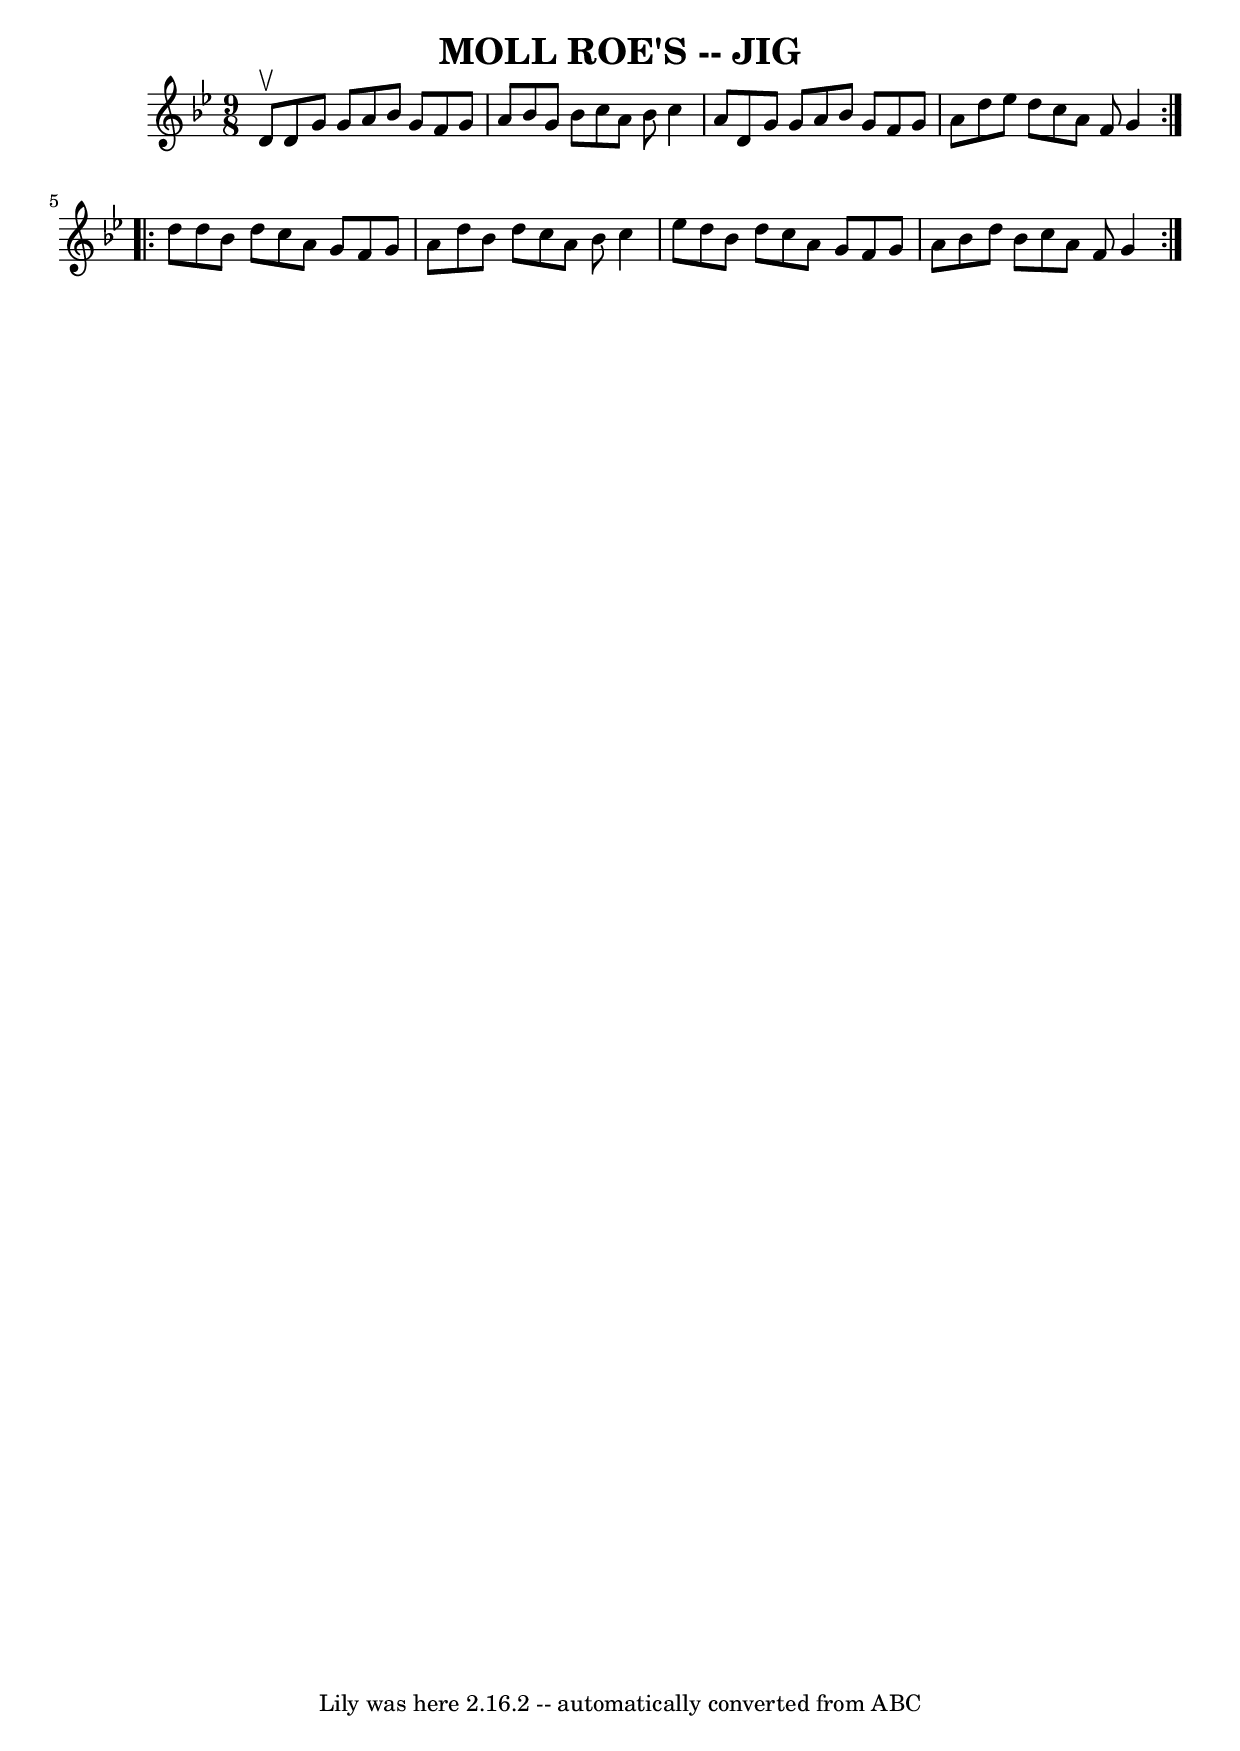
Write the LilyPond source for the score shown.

\version "2.7.40"
\include "Mammoth.ily"
\header {
	%% book = "Ryan's Mammoth Collection of Fiddle Tunes"
	crossRefNumber = "1"
	footnotes = ""
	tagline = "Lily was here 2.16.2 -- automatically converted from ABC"
	title = "MOLL ROE'S -- JIG"
}
voicedefault =  {


\repeat volta 2 {
\time 9/8 \key g \minor d'8^\upbow       |
 d'8 g'8 g'8 a'8 
 bes'8 g'8 f'8 g'8 a'8    |
 bes'8 g'8 bes'8    
c''8 a'8 bes'8 c''4 a'8    |
 d'8 g'8 g'8 a'8    
bes'8 g'8 f'8 g'8 a'8    |
 d''8 ees''8 d''8 c''8  
 a'8 f'8 g'4    }     \repeat volta 2 { d''8        |
 d''8    
bes'8 d''8 c''8 a'8 g'8 f'8 g'8 a'8    |
 d''8    
bes'8 d''8 c''8 a'8 bes'8 c''4 ees''8    |
 d''8    
bes'8 d''8 c''8 a'8 g'8 f'8 g'8 a'8    |
 bes'8    
d''8 bes'8 c''8 a'8 f'8 g'4    }   
}

\score{
    <<

	\context Staff="default"
	{
	    \voicedefault 
	}

    >>
	\layout {
	}
	\midi {}
}
